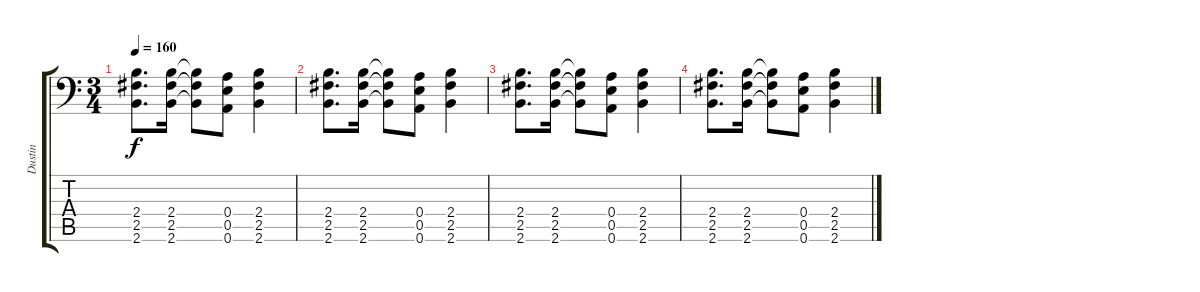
\track ("Dustin" "Dustin") {instrument overdrivenguitar}
\staff {score tabs}
\tuning (E4 B3 G3 A2 E2 A1) {hide}
\ts (3 4)
\tempo 160
\clef f4
\ks c
(2.4 2.5 2.6).8{d dy f} (2.4 2.5 2.6).16 (2.4{t} 2.5{t} 2.6{t}).8 (0.4 0.5 0.6).8 (2.4 2.5 2.6).4 |
(2.4 2.5 2.6).8{d} (2.4 2.5 2.6).16 (2.4{t} 2.5{t} 2.6{t}).8 (0.4 0.5 0.6).8 (2.4 2.5 2.6).4 |
(2.4 2.5 2.6).8{d} (2.4 2.5 2.6).16 (2.4{t} 2.5{t} 2.6{t}).8 (0.4 0.5 0.6).8 (2.4 2.5 2.6).4 |
(2.4 2.5 2.6).8{d} (2.4 2.5 2.6).16 (2.4{t} 2.5{t} 2.6{t}).8 (0.4 0.5 0.6).8 (2.4 2.5 2.6).4
